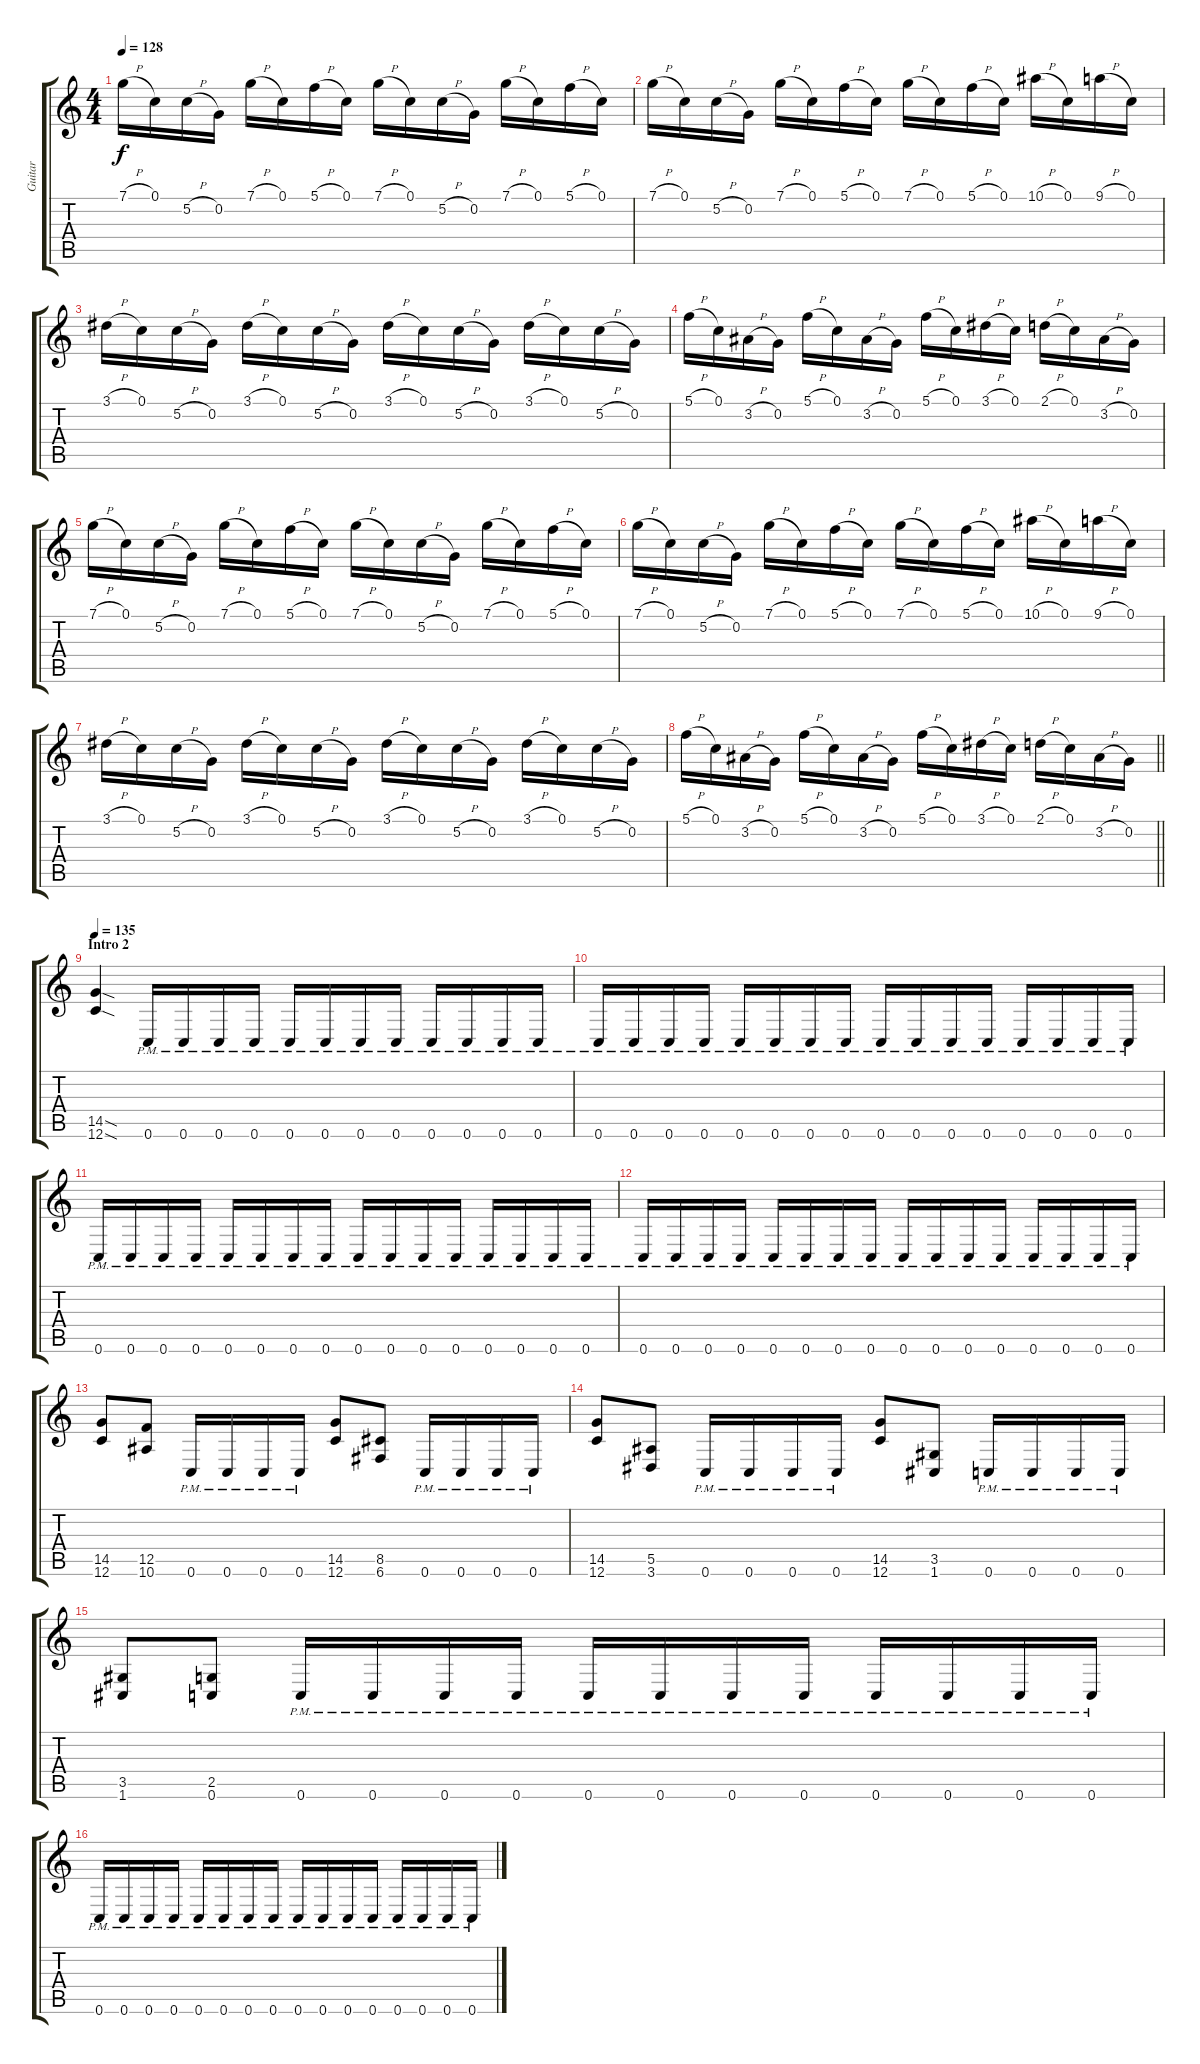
\track ("Guitar" "Guitar") {instrument distortionguitar}
\staff {score tabs}
\tuning (C4 G3 Eb3 Bb2 F2 C2) {hide}
\ts (4 4)
\tempo 128
\clef g2
\ks c
7.1{h}.16{dy f} 0.1.16 5.2{h}.16 0.2.16 7.1{h}.16 0.1.16 5.1{h}.16 0.1.16 7.1{h}.16 0.1.16 5.2{h}.16 0.2.16 7.1{h}.16 0.1.16 5.1{h}.16 0.1.16 |
7.1{h}.16 0.1.16 5.2{h}.16 0.2.16 7.1{h}.16 0.1.16 5.1{h}.16 0.1.16 7.1{h}.16 0.1.16 5.1{h}.16 0.1.16 10.1{h}.16 0.1.16 9.1{h}.16 0.1.16 |
3.1{h}.16 0.1.16 5.2{h}.16 0.2.16 3.1{h}.16 0.1.16 5.2{h}.16 0.2.16 3.1{h}.16 0.1.16 5.2{h}.16 0.2.16 3.1{h}.16 0.1.16 5.2{h}.16 0.2.16 |
5.1{h}.16 0.1.16 3.2{h}.16 0.2.16 5.1{h}.16 0.1.16 3.2{h}.16 0.2.16 5.1{h}.16 0.1.16 3.1{h}.16 0.1.16 2.1{h}.16 0.1.16 3.2{h}.16 0.2.16 |
7.1{h}.16 0.1.16 5.2{h}.16 0.2.16 7.1{h}.16 0.1.16 5.1{h}.16 0.1.16 7.1{h}.16 0.1.16 5.2{h}.16 0.2.16 7.1{h}.16 0.1.16 5.1{h}.16 0.1.16 |
7.1{h}.16 0.1.16 5.2{h}.16 0.2.16 7.1{h}.16 0.1.16 5.1{h}.16 0.1.16 7.1{h}.16 0.1.16 5.1{h}.16 0.1.16 10.1{h}.16 0.1.16 9.1{h}.16 0.1.16 |
3.1{h}.16 0.1.16 5.2{h}.16 0.2.16 3.1{h}.16 0.1.16 5.2{h}.16 0.2.16 3.1{h}.16 0.1.16 5.2{h}.16 0.2.16 3.1{h}.16 0.1.16 5.2{h}.16 0.2.16 |
\barLineRight lightlight
5.1{h}.16 0.1.16 3.2{h}.16 0.2.16 5.1{h}.16 0.1.16 3.2{h}.16 0.2.16 5.1{h}.16 0.1.16 3.1{h}.16 0.1.16 2.1{h}.16 0.1.16 3.2{h}.16 0.2.16 |
\section ("" "Intro 2")
\tempo 135
(14.5{sod} 12.6{sod}).4 0.6{pm}.16 0.6{pm}.16 0.6{pm}.16 0.6{pm}.16 0.6{pm}.16 0.6{pm}.16 0.6{pm}.16 0.6{pm}.16 0.6{pm}.16 0.6{pm}.16 0.6{pm}.16 0.6{pm}.16 |
0.6{pm}.16 0.6{pm}.16 0.6{pm}.16 0.6{pm}.16 0.6{pm}.16 0.6{pm}.16 0.6{pm}.16 0.6{pm}.16 0.6{pm}.16 0.6{pm}.16 0.6{pm}.16 0.6{pm}.16 0.6{pm}.16 0.6{pm}.16 0.6{pm}.16 0.6{pm}.16 |
0.6{pm}.16 0.6{pm}.16 0.6{pm}.16 0.6{pm}.16 0.6{pm}.16 0.6{pm}.16 0.6{pm}.16 0.6{pm}.16 0.6{pm}.16 0.6{pm}.16 0.6{pm}.16 0.6{pm}.16 0.6{pm}.16 0.6{pm}.16 0.6{pm}.16 0.6{pm}.16 |
0.6{pm}.16 0.6{pm}.16 0.6{pm}.16 0.6{pm}.16 0.6{pm}.16 0.6{pm}.16 0.6{pm}.16 0.6{pm}.16 0.6{pm}.16 0.6{pm}.16 0.6{pm}.16 0.6{pm}.16 0.6{pm}.16 0.6{pm}.16 0.6{pm}.16 0.6{pm}.16 |
(14.5 12.6).8 (12.5 10.6).8 0.6{pm}.16 0.6{pm}.16 0.6{pm}.16 0.6{pm}.16 (14.5 12.6).8 (8.5 6.6).8 0.6{pm}.16 0.6{pm}.16 0.6{pm}.16 0.6{pm}.16 |
(14.5 12.6).8 (5.5 3.6).8 0.6{pm}.16 0.6{pm}.16 0.6{pm}.16 0.6{pm}.16 (14.5 12.6).8 (3.5 1.6).8 0.6{pm}.16 0.6{pm}.16 0.6{pm}.16 0.6{pm}.16 |
(3.5 1.6).8 (2.5 0.6).8 0.6{pm}.16 0.6{pm}.16 0.6{pm}.16 0.6{pm}.16 0.6{pm}.16 0.6{pm}.16 0.6{pm}.16 0.6{pm}.16 0.6{pm}.16 0.6{pm}.16 0.6{pm}.16 0.6{pm}.16 |
0.6{pm}.16 0.6{pm}.16 0.6{pm}.16 0.6{pm}.16 0.6{pm}.16 0.6{pm}.16 0.6{pm}.16 0.6{pm}.16 0.6{pm}.16 0.6{pm}.16 0.6{pm}.16 0.6{pm}.16 0.6{pm}.16 0.6{pm}.16 0.6{pm}.16 0.6{pm}.16
